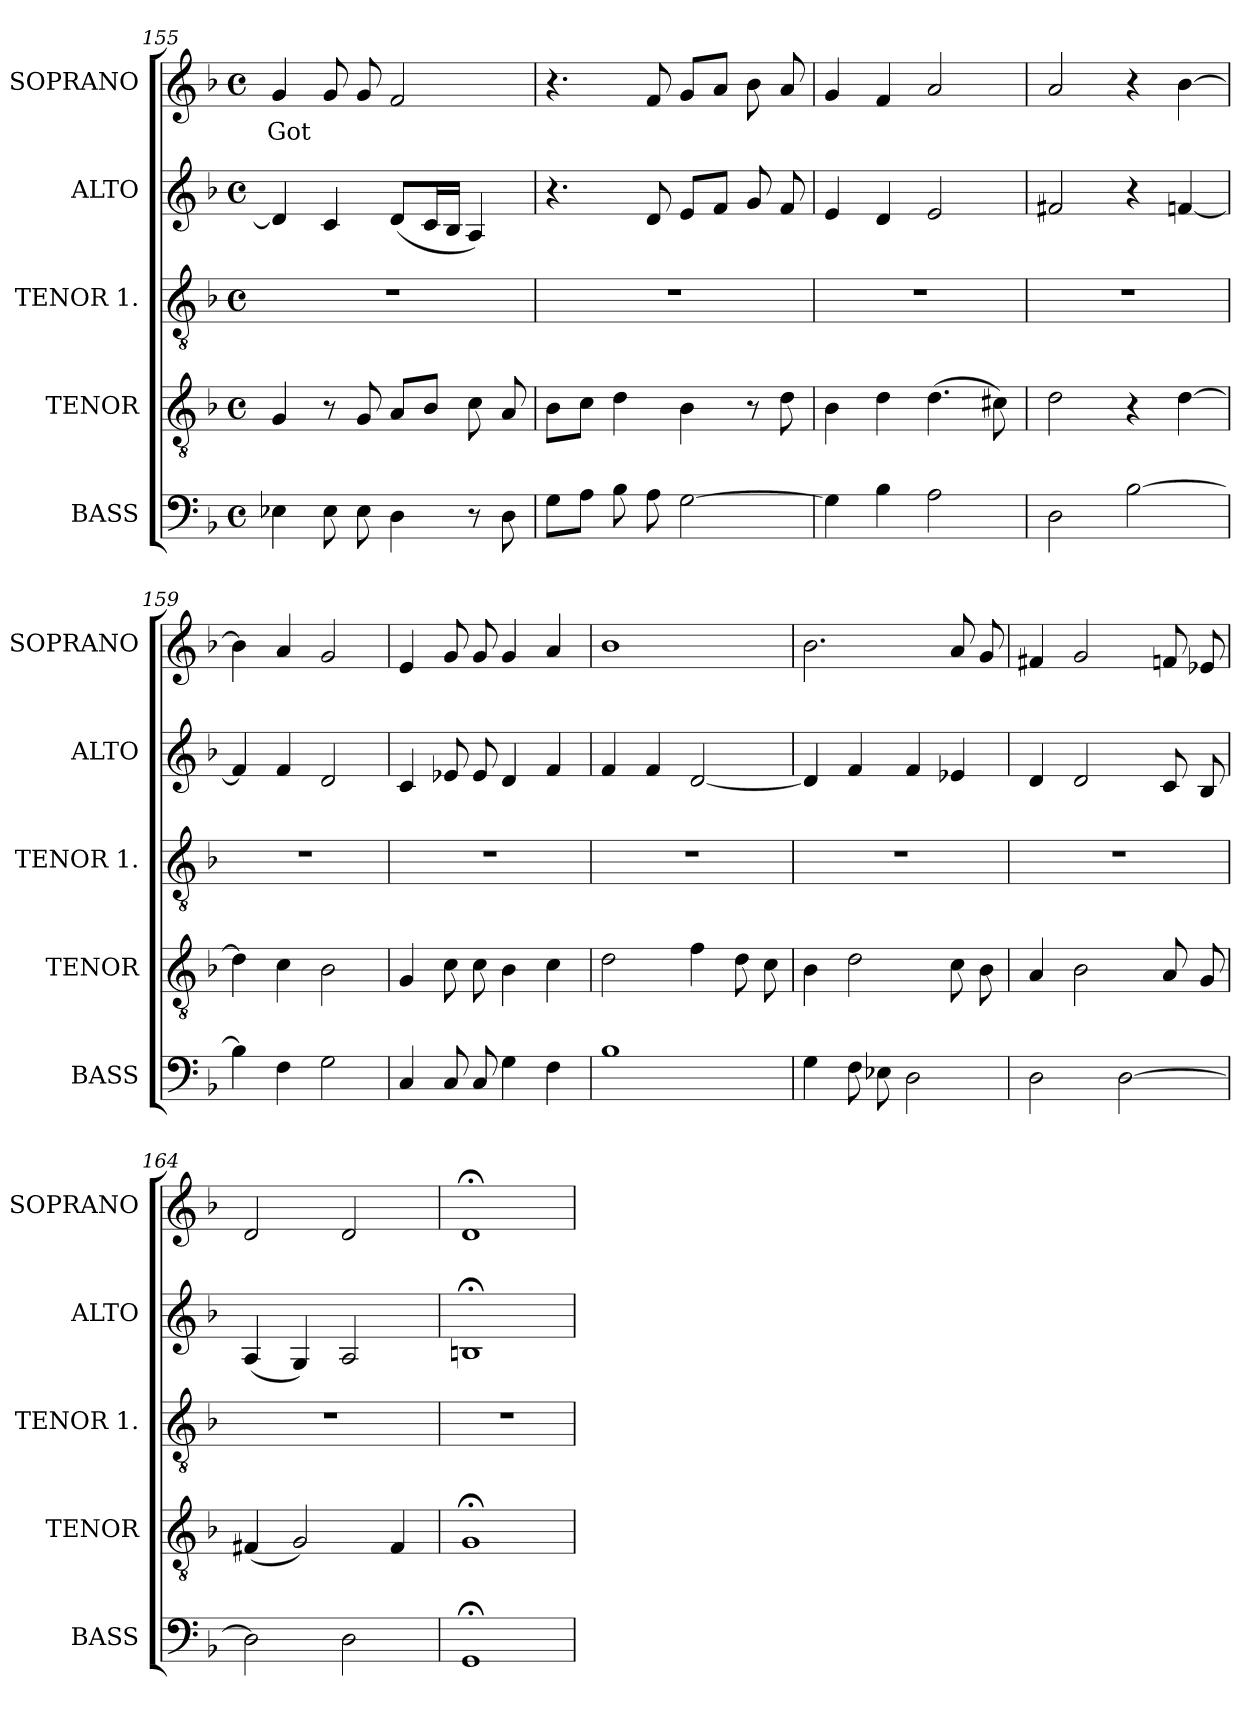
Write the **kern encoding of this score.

**kern	**kern	**kern	**kern	**kern	**text
*part5	*part4	*part3	*part2	*part1	*part1
*staff5	*staff4	*staff3	*staff2	*staff1	*staff1
*I"BASS	*I"TENOR	*I"TENOR 1.	*I"ALTO	*I"SOPRANO	*
*I'BASS	*I'TENOR	*I'TENOR 1.	*I'ALTO	*I'SOPRANO	*
*clefF4	*clefGv2	*clefGv2	*clefG2	*clefG2	*
*k[b-]	*k[b-]	*k[b-]	*k[b-]	*k[b-]	*
*F:	*F:	*F:	*F:	*F:	*
*M4/4	*M4/4	*M4/4	*M4/4	*M4/4	*
*met(c)	*met(c)	*met(c)	*met(c)	*met(c)	*
=155	=155	=155	=155	=155	=155
!	!	!	!	!	!LO:LY:b
4E-X\	4G/	1r	4d/]	4g/	Got
8E-\	8r	.	4c/	8g/	.
8E-\	8G/	.	.	8g/	.
4D\	8A/L	.	(<8d/L	2f/	.
.	8B-/J	.	16c/L	.	.
.	.	.	16B-/JJ	.	.
8r	8c\	.	4A/)	.	.
8D\	8A/	.	.	.	.
!!LO:PB:g=z
=156	=156	=156	=156	=156	=156
8G\L	8B-\L	1r	4.r	4.r	.
8A\J	8c\J	.	.	.	.
8B-\	4d\	.	.	.	.
8A\	.	.	8d/	8f/	.
[>2G\	4B-\	.	8e/L	8g/L	.
.	.	.	8f/J	8a/J	.
.	8r	.	8g/	8b-\	.
.	8d\	.	8f/	8a/	.
=157	=157	=157	=157	=157	=157
4G\]	4B-\	1r	4e/	4g/	.
4B-\	4d\	.	4d/	4f/	.
2A\	(>4.d\	.	2e/	2a/	.
.	8c#X\)	.	.	.	.
=158	=158	=158	=158	=158	=158
2D\	2d\	1r	2f#X/	2a/	.
[>2B-\	4r	.	4r	4r	.
.	[>4d\	.	[<4fn/	[>4b-\	.
=159	=159	=159	=159	=159	=159
4B-\]	4d\]	1r	4f/]	4b-\]	.
4F\	4c\	.	4f/	4a/	.
2G\	2B-\	.	2d/	2g/	.
=160	=160	=160	=160	=160	=160
4C/	4G/	1r	4c/	4e/	.
8C/	8c\	.	8e-X/	8g/	.
8C/	8c\	.	8e-/	8g/	.
4G\	4B-\	.	4d/	4g/	.
4F\	4c\	.	4f/	4a/	.
!!LO:LB:g=z
=161	=161	=161	=161	=161	=161
1B-	2d\	1r	4f/	1b-	.
.	.	.	4f/	.	.
.	4f\	.	[<2d/	.	.
.	8d\	.	.	.	.
.	8c\	.	.	.	.
=162	=162	=162	=162	=162	=162
4G\	4B-\	1r	4d/]	2.b-\	.
8F\	2d\	.	4f/	.	.
8E-X\	.	.	.	.	.
2D\	.	.	4f/	.	.
.	8c\	.	4e-X/	8a/	.
.	8B-\	.	.	8g/	.
=163	=163	=163	=163	=163	=163
2D\	4A/	1r	4d/	4f#X/	.
.	2B-\	.	2d/	2g/	.
[>2D\	.	.	.	.	.
.	8A/	.	8c/	8fn/	.
.	8G/	.	8B-/	8e-X/	.
=164	=164	=164	=164	=164	=164
2D\]	(<4F#X/	1r	(<4A/	2d/	.
.	2G/)	.	4G/)	.	.
2D\	.	.	2A/	2d/	.
.	4F#/	.	.	.	.
=165	=165	=165	=165	=165	=165
1GG;	1G;	1r	1Bn;	1d;	.
=	=	=	=	=	=
*-	*-	*-	*-	*-	*-
